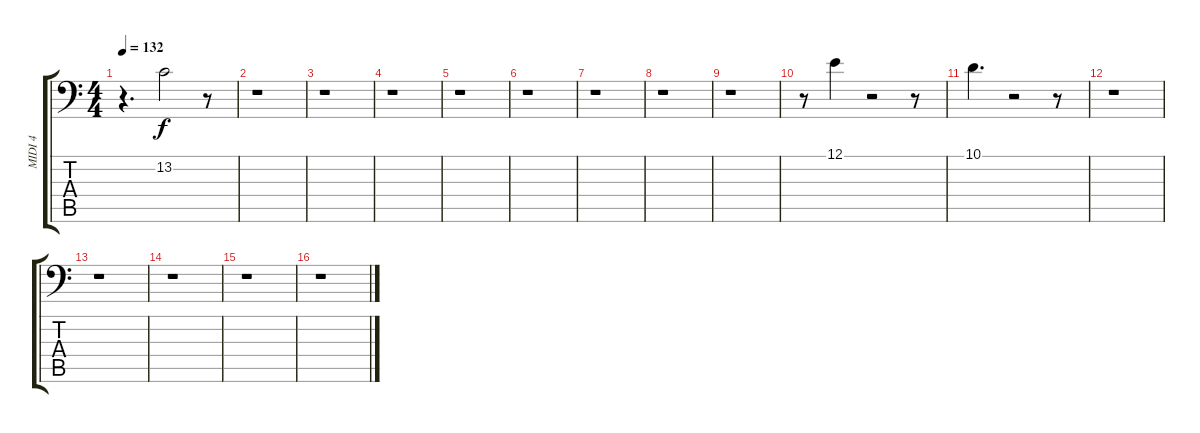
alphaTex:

\track ("MIDI 4" "MIDI 4") {solo instrument synthstrings1}
\staff {score tabs}
\tuning (E3 B2 G2 D2 A1 E1) {hide}
\ts (4 4)
\tempo 132
\clef f4
\ks c
r.4{d dy f} 13.2.2 r.8 |
r.1 |
r.1 |
r.1 |
r.1 |
r.1 |
r.1 |
r.1 |
r.1 |
r.8 12.1.4 r.2 r.8 |
10.1.4{d} r.2 r.8 |
r.1 |
r.1 |
r.1 |
r.1 |
r.1
